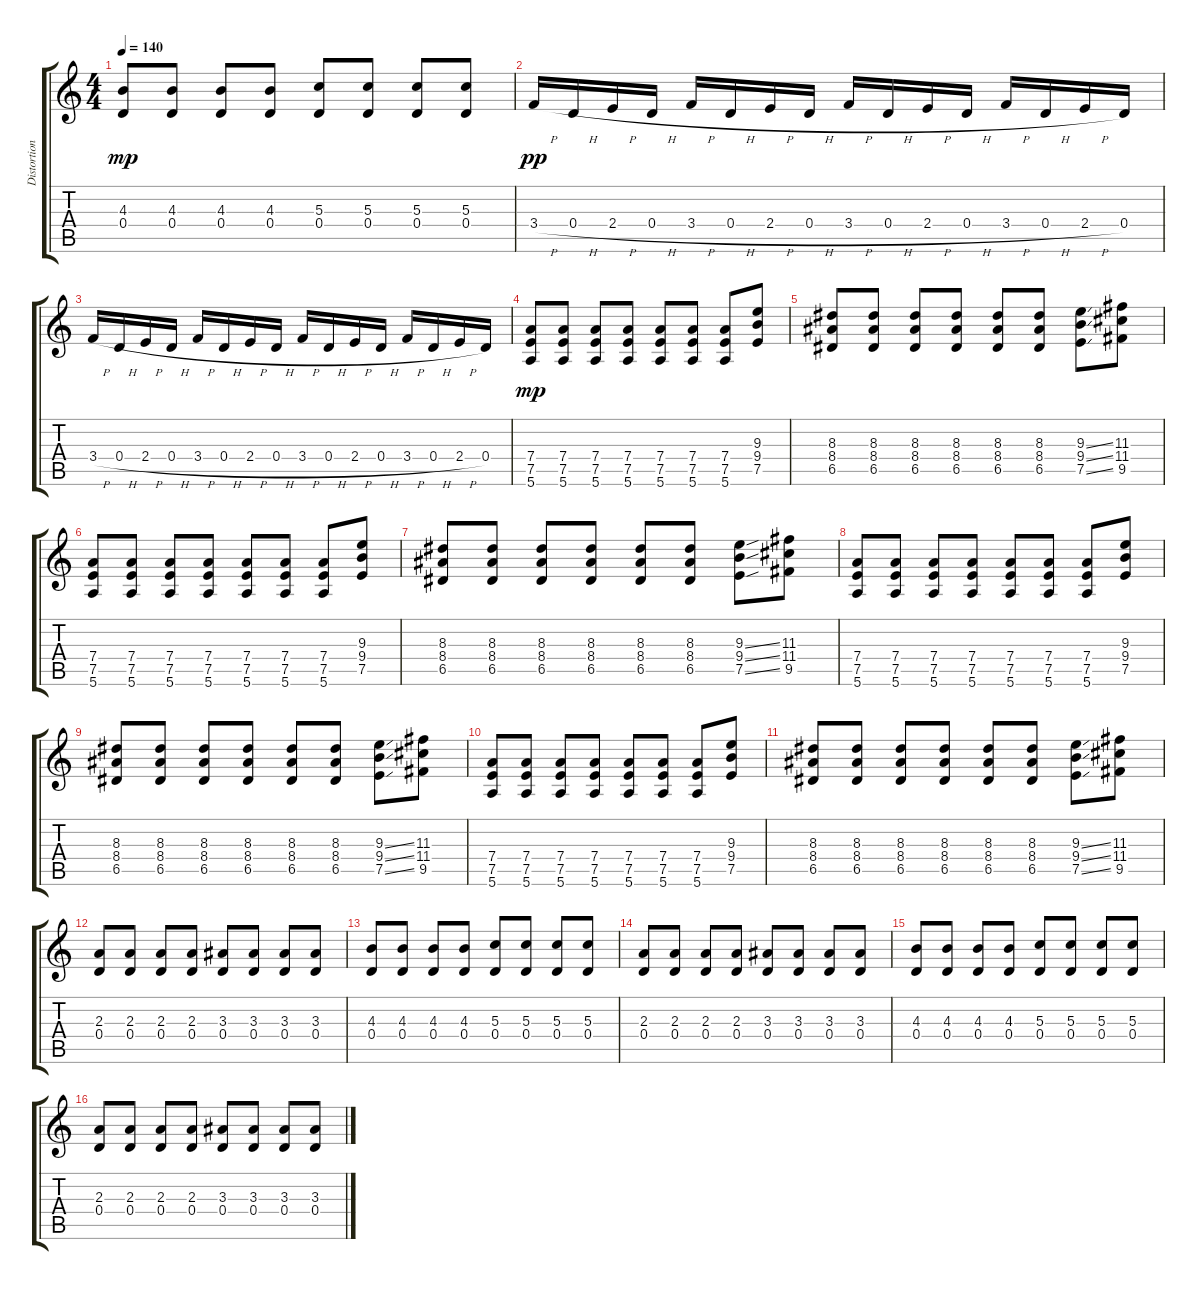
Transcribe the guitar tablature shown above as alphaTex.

\track ("Distortion Guitar 2" "Distortion") {instrument distortionguitar}
\staff {score tabs}
\tuning (E4 B3 G3 D3 A2 E2) {hide}
\ts (4 4)
\tempo 140
\clef g2
\ks c
(4.3 0.4).8{dy mp} (4.3 0.4).8 (4.3 0.4).8 (4.3 0.4).8 (5.3 0.4).8 (5.3 0.4).8 (5.3 0.4).8 (5.3 0.4).8 |
3.4{h}.16{dy pp} 0.4{h}.16 2.4{h}.16 0.4{h}.16 3.4{h}.16 0.4{h}.16 2.4{h}.16 0.4{h}.16 3.4{h}.16 0.4{h}.16 2.4{h}.16 0.4{h}.16 3.4{h}.16 0.4{h}.16 2.4{h}.16 0.4.16 |
3.4{h}.16 0.4{h}.16 2.4{h}.16 0.4{h}.16 3.4{h}.16 0.4{h}.16 2.4{h}.16 0.4{h}.16 3.4{h}.16 0.4{h}.16 2.4{h}.16 0.4{h}.16 3.4{h}.16 0.4{h}.16 2.4{h}.16 0.4.16 |
(7.4 7.5 5.6).8{dy mp} (7.4 7.5 5.6).8 (7.4 7.5 5.6).8 (7.4 7.5 5.6).8 (7.4 7.5 5.6).8 (7.4 7.5 5.6).8 (7.4 7.5 5.6).8 (9.3 9.4 7.5).8 |
(8.3 8.4 6.5).8 (8.3 8.4 6.5).8 (8.3 8.4 6.5).8 (8.3 8.4 6.5).8 (8.3 8.4 6.5).8 (8.3 8.4 6.5).8 (9.3{ss} 9.4{ss} 7.5{ss}).8 (11.3 11.4 9.5).8 |
(7.4 7.5 5.6).8 (7.4 7.5 5.6).8 (7.4 7.5 5.6).8 (7.4 7.5 5.6).8 (7.4 7.5 5.6).8 (7.4 7.5 5.6).8 (7.4 7.5 5.6).8 (9.3 9.4 7.5).8 |
(8.3 8.4 6.5).8 (8.3 8.4 6.5).8 (8.3 8.4 6.5).8 (8.3 8.4 6.5).8 (8.3 8.4 6.5).8 (8.3 8.4 6.5).8 (9.3{ss} 9.4{ss} 7.5{ss}).8 (11.3 11.4 9.5).8 |
(7.4 7.5 5.6).8 (7.4 7.5 5.6).8 (7.4 7.5 5.6).8 (7.4 7.5 5.6).8 (7.4 7.5 5.6).8 (7.4 7.5 5.6).8 (7.4 7.5 5.6).8 (9.3 9.4 7.5).8 |
(8.3 8.4 6.5).8 (8.3 8.4 6.5).8 (8.3 8.4 6.5).8 (8.3 8.4 6.5).8 (8.3 8.4 6.5).8 (8.3 8.4 6.5).8 (9.3{ss} 9.4{ss} 7.5{ss}).8 (11.3 11.4 9.5).8 |
(7.4 7.5 5.6).8 (7.4 7.5 5.6).8 (7.4 7.5 5.6).8 (7.4 7.5 5.6).8 (7.4 7.5 5.6).8 (7.4 7.5 5.6).8 (7.4 7.5 5.6).8 (9.3 9.4 7.5).8 |
(8.3 8.4 6.5).8 (8.3 8.4 6.5).8 (8.3 8.4 6.5).8 (8.3 8.4 6.5).8 (8.3 8.4 6.5).8 (8.3 8.4 6.5).8 (9.3{ss} 9.4{ss} 7.5{ss}).8 (11.3 11.4 9.5).8 |
(2.3 0.4).8 (2.3 0.4).8 (2.3 0.4).8 (2.3 0.4).8 (3.3 0.4).8 (3.3 0.4).8 (3.3 0.4).8 (3.3 0.4).8 |
(4.3 0.4).8 (4.3 0.4).8 (4.3 0.4).8 (4.3 0.4).8 (5.3 0.4).8 (5.3 0.4).8 (5.3 0.4).8 (5.3 0.4).8 |
(2.3 0.4).8 (2.3 0.4).8 (2.3 0.4).8 (2.3 0.4).8 (3.3 0.4).8 (3.3 0.4).8 (3.3 0.4).8 (3.3 0.4).8 |
(4.3 0.4).8 (4.3 0.4).8 (4.3 0.4).8 (4.3 0.4).8 (5.3 0.4).8 (5.3 0.4).8 (5.3 0.4).8 (5.3 0.4).8 |
(2.3 0.4).8 (2.3 0.4).8 (2.3 0.4).8 (2.3 0.4).8 (3.3 0.4).8 (3.3 0.4).8 (3.3 0.4).8 (3.3 0.4).8
